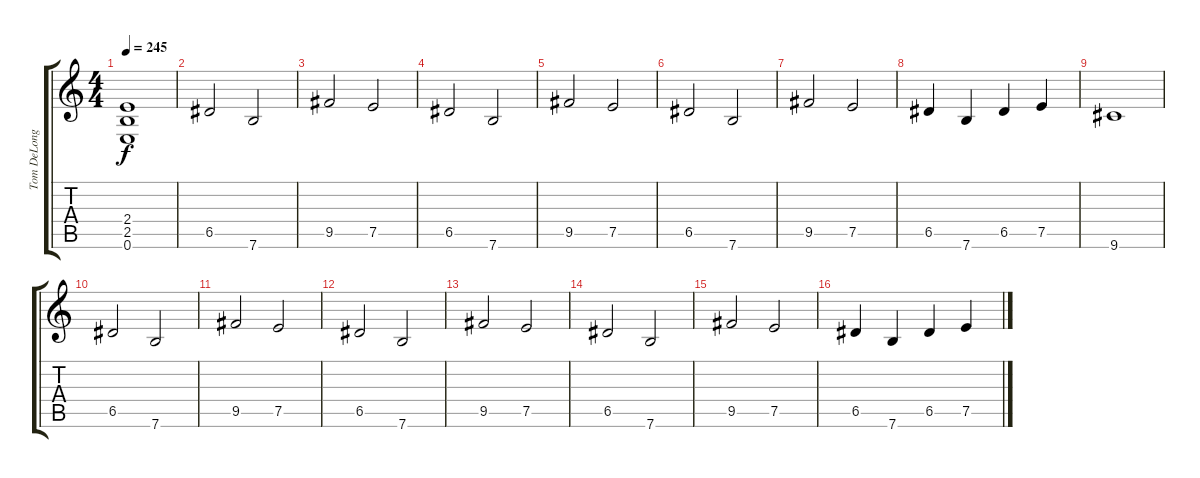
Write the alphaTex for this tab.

\track ("Tom DeLonge - Guitarra" "Tom DeLong") {instrument distortionguitar}
\staff {score tabs}
\tuning (E4 B3 G3 D3 A2 E2) {hide}
\ts (4 4)
\tempo 245
\clef g2
\ks c
(2.4{t} 2.5{t} 0.6{t}).1{dy f} |
6.5.2{volume 14} 7.6.2 |
9.5.2 7.5.2 |
6.5.2 7.6.2 |
9.5.2 7.5.2 |
6.5.2 7.6.2 |
9.5.2 7.5.2 |
6.5.4 7.6.4 6.5.4 7.5.4 |
9.6.1 |
6.5.2 7.6.2 |
9.5.2 7.5.2 |
6.5.2 7.6.2 |
9.5.2 7.5.2 |
6.5.2 7.6.2 |
9.5.2 7.5.2 |
6.5.4 7.6.4 6.5.4 7.5.4
